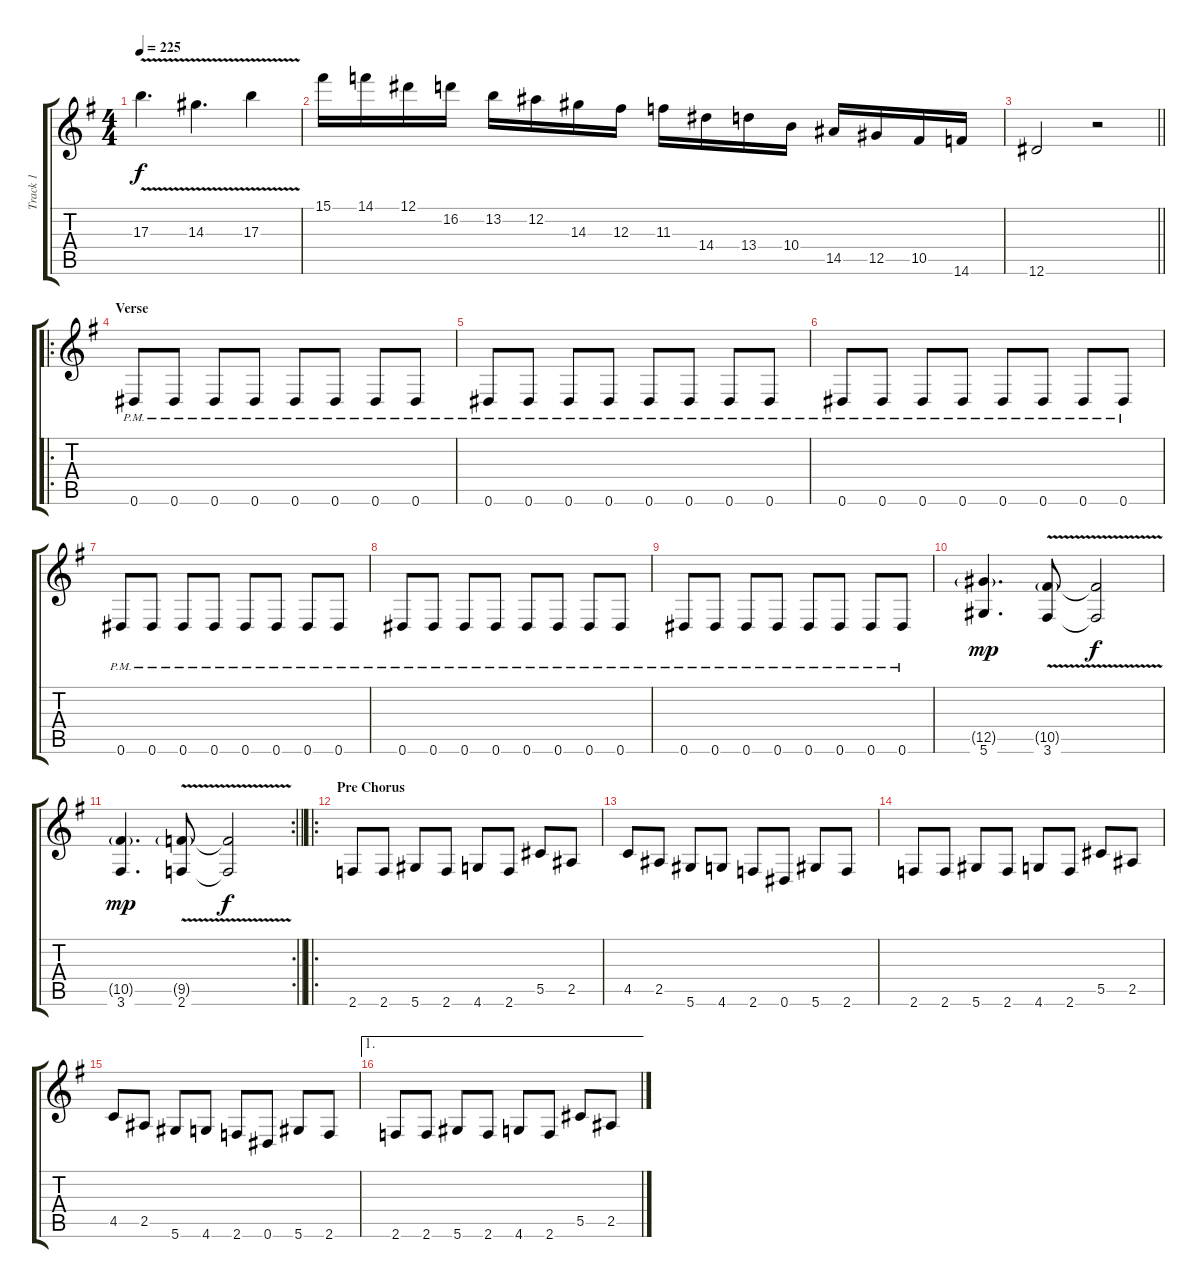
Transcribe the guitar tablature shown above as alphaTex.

\track ("Track 1" "Track 1") {instrument overdrivenguitar}
\staff {score tabs}
\tuning (Eb4 Bb3 Gb3 Db3 Ab2 Eb2) {hide}
\ts (4 4)
\tempo 225
\clef g2
\ks eminor
17.3{v}.4{d dy f} 14.3{v}.4{d} 17.3{v}.4 |
15.1.16 14.1.16 12.1.16 16.2.16 13.2.16 12.2.16 14.3.16 12.3.16 11.3.16 14.4.16 13.4.16 10.4.16 14.5.16 12.5.16 10.5.16 14.6.16 |
\barLineRight lightlight
12.6.2 r.2 |
\ro
\section ("" "Verse")
0.6{pm}.8 0.6{pm}.8 0.6{pm}.8 0.6{pm}.8 0.6{pm}.8 0.6{pm}.8 0.6{pm}.8 0.6{pm}.8 |
0.6{pm}.8 0.6{pm}.8 0.6{pm}.8 0.6{pm}.8 0.6{pm}.8 0.6{pm}.8 0.6{pm}.8 0.6{pm}.8 |
0.6{pm}.8 0.6{pm}.8 0.6{pm}.8 0.6{pm}.8 0.6{pm}.8 0.6{pm}.8 0.6{pm}.8 0.6{pm}.8 |
0.6{pm}.8 0.6{pm}.8 0.6{pm}.8 0.6{pm}.8 0.6{pm}.8 0.6{pm}.8 0.6{pm}.8 0.6{pm}.8 |
0.6{pm}.8 0.6{pm}.8 0.6{pm}.8 0.6{pm}.8 0.6{pm}.8 0.6{pm}.8 0.6{pm}.8 0.6{pm}.8 |
0.6{pm}.8 0.6{pm}.8 0.6{pm}.8 0.6{pm}.8 0.6{pm}.8 0.6{pm}.8 0.6{pm}.8 0.6{pm}.8 |
(12.5{g} 5.6).4{d dy mp} (10.5{v g} 3.6).8 (10.5{t} 3.6{t}).2{dy f} |
\rc 2
\barLineRight lightlight
(10.5{g} 3.6).4{d dy mp} (9.5{v g} 2.6).8 (9.5{t} 2.6{t}).2{dy f} |
\ro
\section ("" "Pre Chorus")
2.6.8 2.6.8 5.6.8 2.6.8 4.6.8 2.6.8 5.5.8 2.5.8 |
4.5.8 2.5.8 5.6.8 4.6.8 2.6.8 0.6.8 5.6.8 2.6.8 |
2.6.8 2.6.8 5.6.8 2.6.8 4.6.8 2.6.8 5.5.8 2.5.8 |
4.5.8 2.5.8 5.6.8 4.6.8 2.6.8 0.6.8 5.6.8 2.6.8 |
\ae 1
2.6.8 2.6.8 5.6.8 2.6.8 4.6.8 2.6.8 5.5.8 2.5.8
